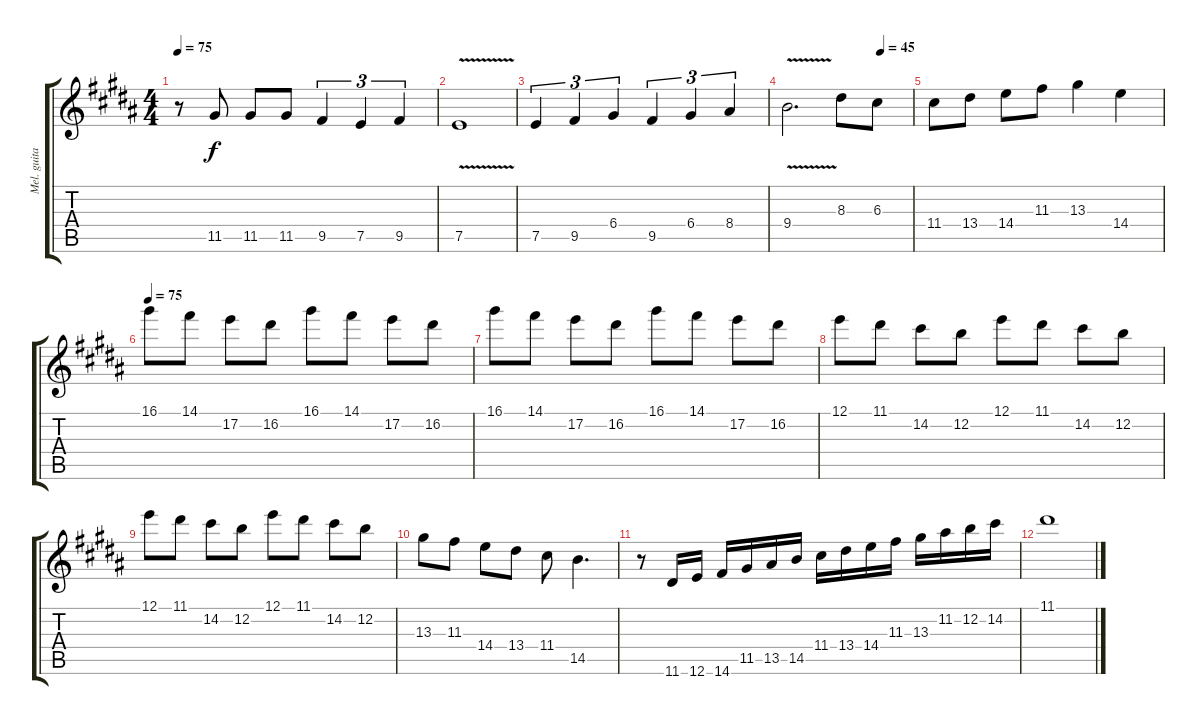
\track ("Mel. guitar 2" "Mel. guita") {instrument electricguitarjazz}
\staff {score tabs}
\tuning (E4 B3 G3 D3 A2 E2) {hide}
\ts (4 4)
\tempo 75
\clef g2
\ks b
r.8{dy f} 11.5.8 11.5.8 11.5.8 9.5.4{tu (3 2)} 7.5.4{tu (3 2)} 9.5.4{tu (3 2)} |
7.5{v}.1 |
7.5.4{tu (3 2)} 9.5.4{tu (3 2)} 6.4.4{tu (3 2)} 9.5.4{tu (3 2)} 6.4.4{tu (3 2)} 8.4.4{tu (3 2)} |
\tempo (45 0.75)
9.4{v}.2{d} 8.3.8 6.3.8 |
11.4.8 13.4.8 14.4.8 11.3.8 13.3.4 14.4.4 |
\tempo 75
16.1.8{volume 13} 14.1.8 17.2.8 16.2.8 16.1.8 14.1.8 17.2.8 16.2.8 |
16.1.8 14.1.8 17.2.8 16.2.8 16.1.8 14.1.8 17.2.8 16.2.8 |
12.1.8 11.1.8 14.2.8 12.2.8 12.1.8 11.1.8 14.2.8 12.2.8 |
12.1.8 11.1.8 14.2.8 12.2.8 12.1.8 11.1.8 14.2.8 12.2.8 |
13.3.8 11.3.8 14.4.8 13.4.8 11.4.8 14.5.4{d} |
r.8 11.6.16 12.6.16 14.6.16 11.5.16 13.5.16 14.5.16 11.4.16 13.4.16 14.4.16 11.3.16 13.3.16 11.2.16 12.2.16 14.2.16 |
11.1.1
